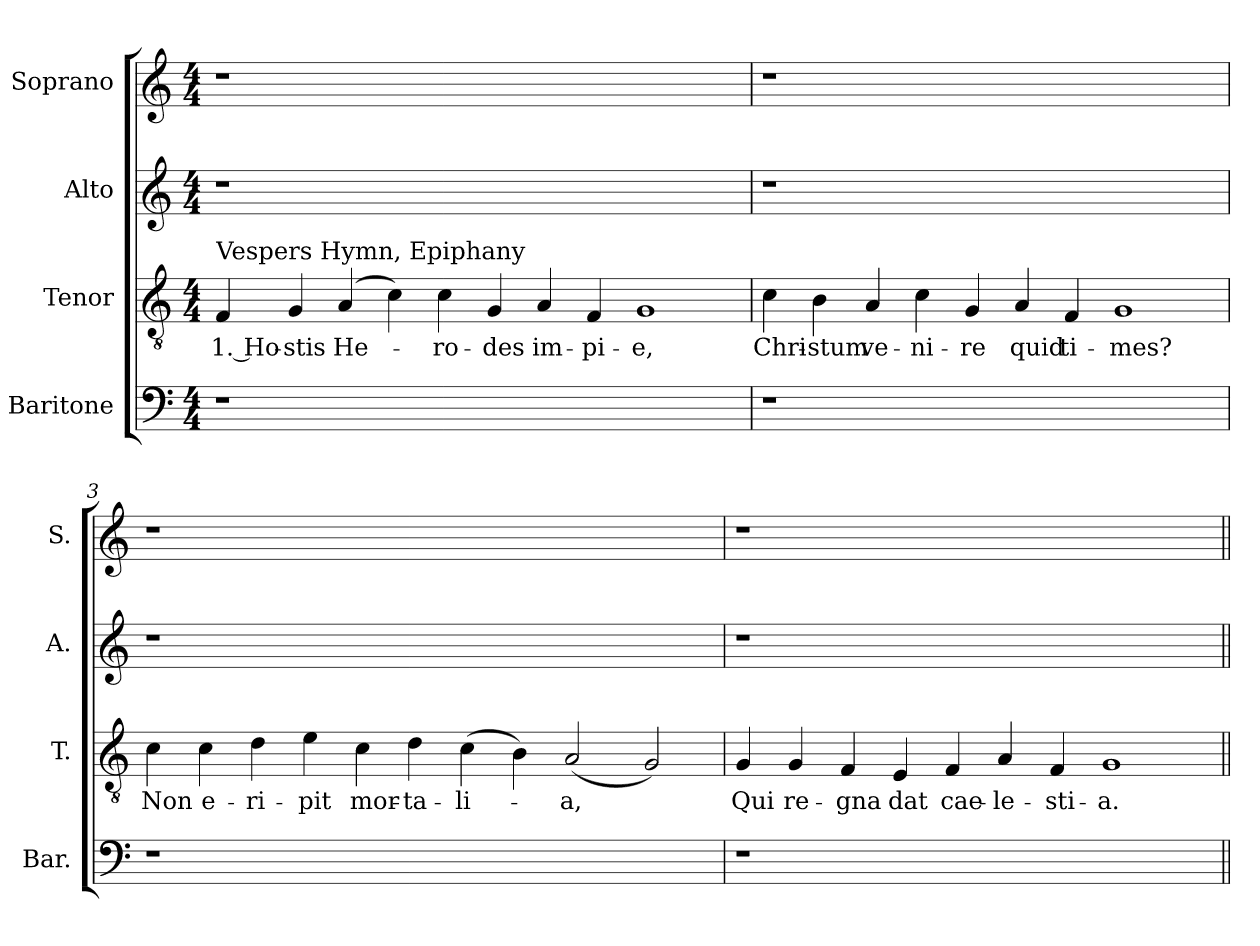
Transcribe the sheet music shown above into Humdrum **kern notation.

**kern	**kern	**text	**kern	**kern
*part4	*part3	*part3	*part2	*part1
*staff4	*staff3	*staff3	*staff2	*staff1
*I"Baritone	*I"Tenor	*	*I"Alto	*I"Soprano
*I'Bar.	*I'T.	*	*I'A.	*I'S.
!!LO:PB:g=z
*clefF4	*clefGv2	*	*clefG2	*clefG2
*	*ITrd7c12	*	*	*
*k[]	*k[]	*	*k[]	*k[]
*C:	*C:	*	*C:	*C:
*M4/4	*M4/4	*	*M4/4	*M4/4
*MM112	*MM112	*	*MM112	*MM112
=1	=1	=1	=1	=1
!LO:N:vis=1	!	!	!	!
!	!LO:TX:a:t=Vespers Hymn, Epiphany	!	!	!
!	!	!LO:LY:b:color=#000000	!LO:N:vis=1	!LO:N:vis=1
1r	4FFi/	1. Ho-	1r	1r
!	!	!LO:LY:b:color=#000000	!	!
.	4GGi/	-stis	.	.
!	!	!LO:LY:b:color=#000000	!	!
.	(4AAi/	He-	.	.
.	4Ci\)	.	.	.
!	!	!LO:LY:b:color=#000000	!	!
0ryy	4Ci\	-ro-	0ryy	0ryy
!	!	!LO:LY:b:color=#000000	!	!
.	4GGi/	-des	.	.
!	!	!LO:LY:b:color=#000000	!	!
.	4AAi/	im-	.	.
!	!	!LO:LY:b:color=#000000	!	!
.	4FFi/	-pi-	.	.
!	!	!LO:LY:b:color=#000000	!	!
.	1GGi	-e,	.	.
=2	=2	=2	=2	=2
!LO:N:vis=1	!	!	!	!
!	!	!LO:LY:b:color=#000000	!LO:N:vis=1	!LO:N:vis=1
1r	4Ci\	Chri-	1r	1r
!	!	!LO:LY:b:color=#000000	!	!
.	4BBi\	-stum	.	.
!	!	!LO:LY:b:color=#000000	!	!
.	4AAi/	ve-	.	.
!	!	!LO:LY:b:color=#000000	!	!
.	4Ci\	-ni-	.	.
!	!	!LO:LY:b:color=#000000	!	!
1..ryy	4GGi/	-re	1..ryy	1..ryy
!	!	!LO:LY:b:color=#000000	!	!
.	4AAi/	quid	.	.
!	!	!LO:LY:b:color=#000000	!	!
.	4FFi/	ti-	.	.
!	!	!LO:LY:b:color=#000000	!	!
.	1GGi	-mes?	.	.
=3	=3	=3	=3	=3
!LO:N:vis=1	!	!	!	!
!	!	!LO:LY:b:color=#000000	!LO:N:vis=1	!LO:N:vis=1
1r	4Ci\	Non	1r	1r
!	!	!LO:LY:b:color=#000000	!	!
.	4Ci\	e-	.	.
!	!	!LO:LY:b:color=#000000	!	!
.	4Di\	-ri-	.	.
!	!	!LO:LY:b:color=#000000	!	!
.	4Ei\	-pit	.	.
!	!	!LO:LY:b:color=#000000	!	!
0ryy	4Ci\	mor-	0ryy	0ryy
!	!	!LO:LY:b:color=#000000	!	!
.	4Di\	-ta-	.	.
!	!	!LO:LY:b:color=#000000	!	!
.	(4Ci\	-li-	.	.
.	4BBi\)	.	.	.
!	!	!LO:LY:b:color=#000000	!	!
.	(2AAi/	-a,	.	.
.	2GGi/)	.	.	.
!!LO:LB:g=z
=4	=4	=4	=4	=4
!LO:N:vis=1	!	!	!	!
!	!	!LO:LY:b:color=#000000	!LO:N:vis=1	!LO:N:vis=1
1r	4GGi/	Qui	1r	1r
!	!	!LO:LY:b:color=#000000	!	!
.	4GGi/	re-	.	.
!	!	!LO:LY:b:color=#000000	!	!
.	4FFi/	-gna	.	.
!	!	!LO:LY:b:color=#000000	!	!
.	4EEi/	dat	.	.
!	!	!LO:LY:b:color=#000000	!	!
1..ryy	4FFi/	cae-	1..ryy	1..ryy
!	!	!LO:LY:b:color=#000000	!	!
.	4AAi/	-le-	.	.
!	!	!LO:LY:b:color=#000000	!	!
.	4FFi/	-sti-	.	.
!	!	!LO:LY:b:color=#000000	!	!
.	1GGi	-a.	.	.
=||	=||	=||	=||	=||
*-	*-	*-	*-	*-
